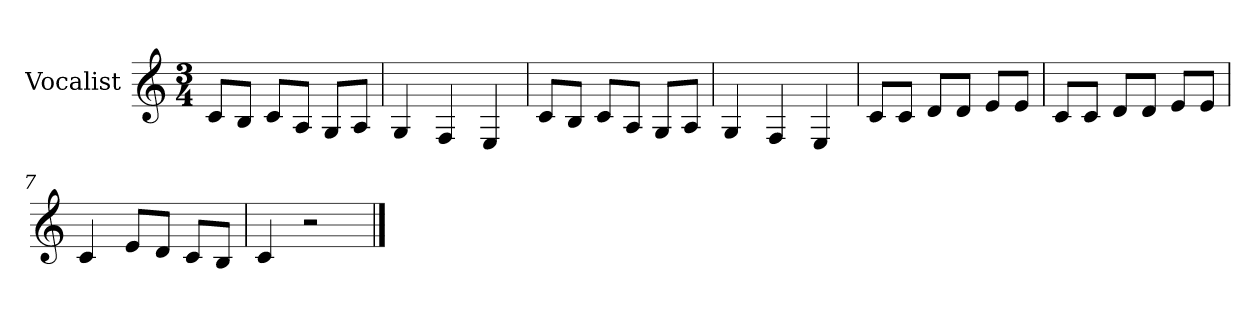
**kern
*part1
*staff1
*I"Vocalist
*k[]
*C:
*M3/4
=1
8cL
8BJ
8cL
8AJ
8GL
8AJ
=2
4G
4F
4E
=3
8cL
8BJ
8cL
8AJ
8GL
8AJ
=4
4G
4F
4E
=5
8cL
8cJ
8dL
8dJ
8eL
8eJ
=6
8cL
8cJ
8dL
8dJ
8eL
8eJ
=7
4c
8eL
8dJ
8cL
8BJ
=8
4c
2r
==
*-
